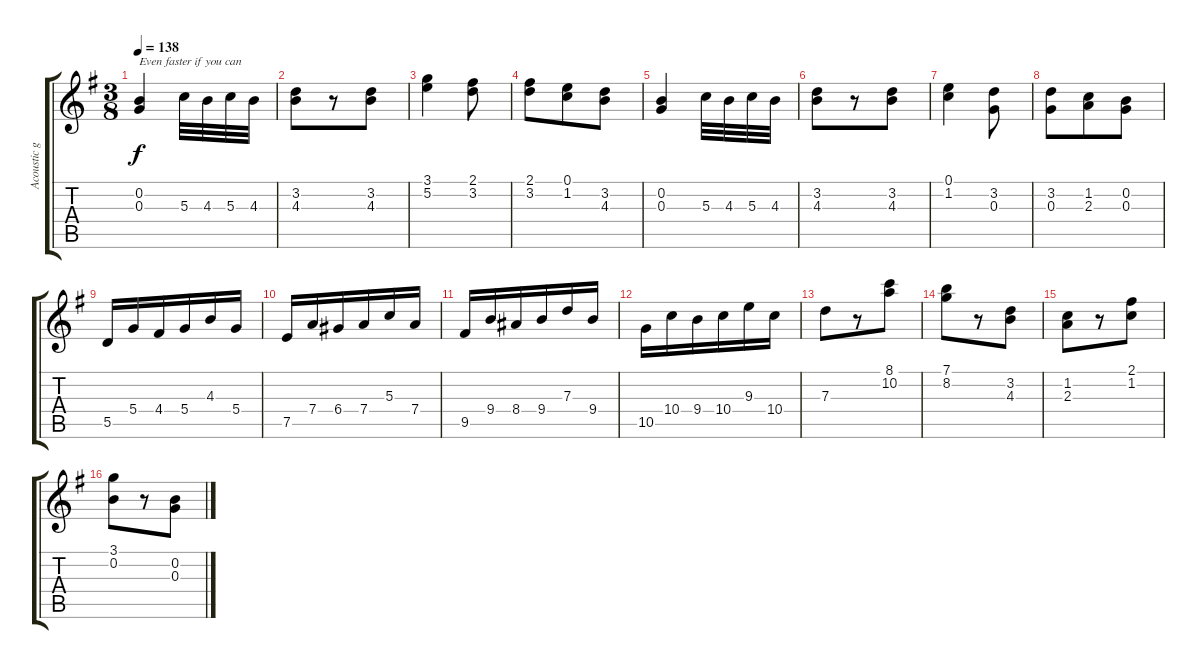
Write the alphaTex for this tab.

\track ("Acoustic guitar 1" "Acoustic g") {instrument acousticguitarnylon}
\staff {score tabs}
\tuning (E4 B3 G3 D3 A2 E2) {hide}
\ts (3 8)
\tempo 138
\clef g2
\ks g
(0.2 0.3).4{txt "Even faster if you can" dy f instrument acousticguitarnylon} 5.3.32 4.3.32 5.3.32 4.3.32 |
(3.2 4.3).8 r.8 (3.2 4.3).8 |
(3.1 5.2).4 (2.1 3.2).8 |
(2.1 3.2).8 (0.1 1.2).8 (3.2 4.3).8 |
(0.2 0.3).4 5.3.32 4.3.32 5.3.32 4.3.32 |
(3.2 4.3).8 r.8 (3.2 4.3).8 |
(0.1 1.2).4 (3.2 0.3).8 |
(3.2 0.3).8 (1.2 2.3).8 (0.2 0.3).8 |
5.5.16 5.4.16 4.4.16 5.4.16 4.3.16 5.4.16 |
7.5.16 7.4.16 6.4.16 7.4.16 5.3.16 7.4.16 |
9.5.16 9.4.16 8.4.16 9.4.16 7.3.16 9.4.16 |
10.5.16 10.4.16 9.4.16 10.4.16 9.3.16 10.4.16 |
7.3.8 r.8 (8.1 10.2).8 |
(7.1 8.2).8 r.8 (3.2 4.3).8 |
(1.2 2.3).8 r.8 (2.1 1.2).8 |
(3.1 0.2).8 r.8 (0.2 0.3).8
